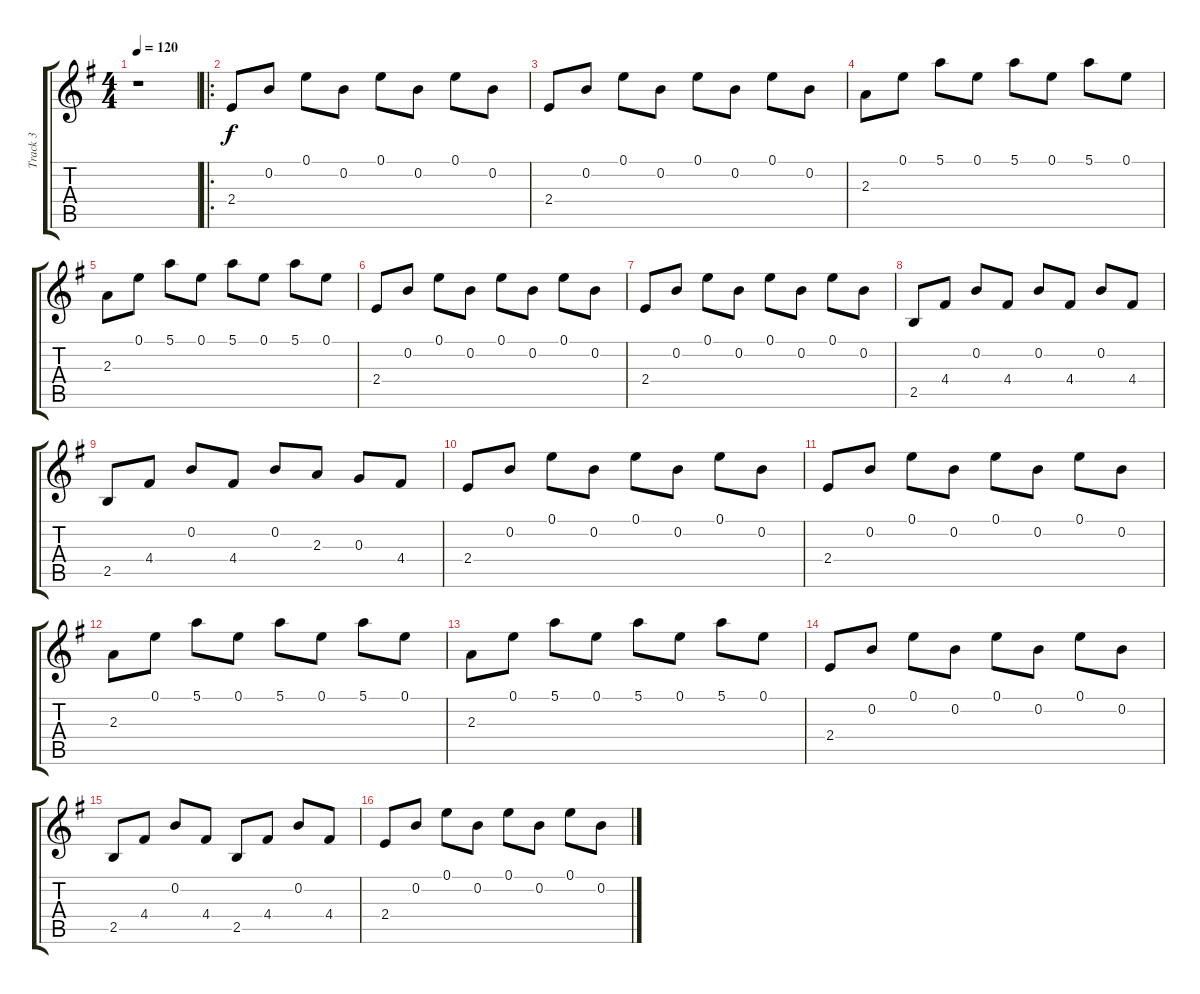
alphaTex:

\track ("Track 3" "Track 3") {instrument electricbassfinger}
\staff {score tabs}
\tuning (E4 B3 G3 D3 A2 E2) {hide}
\ts (4 4)
\tempo 120
\clef g2
\ks g
r.1{dy f instrument electricbassfinger} |
\ro
2.4.8 0.2.8 0.1.8 0.2.8 0.1.8 0.2.8 0.1.8 0.2.8 |
2.4.8 0.2.8 0.1.8 0.2.8 0.1.8 0.2.8 0.1.8 0.2.8 |
2.3.8 0.1.8 5.1.8 0.1.8 5.1.8 0.1.8 5.1.8 0.1.8 |
2.3.8 0.1.8 5.1.8 0.1.8 5.1.8 0.1.8 5.1.8 0.1.8 |
2.4.8 0.2.8 0.1.8 0.2.8 0.1.8 0.2.8 0.1.8 0.2.8 |
2.4.8 0.2.8 0.1.8 0.2.8 0.1.8 0.2.8 0.1.8 0.2.8 |
2.5.8 4.4.8 0.2.8 4.4.8 0.2.8 4.4.8 0.2.8 4.4.8 |
2.5.8 4.4.8 0.2.8 4.4.8 0.2.8 2.3.8 0.3.8 4.4.8 |
2.4.8 0.2.8 0.1.8 0.2.8 0.1.8 0.2.8 0.1.8 0.2.8 |
2.4.8 0.2.8 0.1.8 0.2.8 0.1.8 0.2.8 0.1.8 0.2.8 |
2.3.8 0.1.8 5.1.8 0.1.8 5.1.8 0.1.8 5.1.8 0.1.8 |
2.3.8 0.1.8 5.1.8 0.1.8 5.1.8 0.1.8 5.1.8 0.1.8 |
2.4.8 0.2.8 0.1.8 0.2.8 0.1.8 0.2.8 0.1.8 0.2.8 |
2.5.8 4.4.8 0.2.8 4.4.8 2.5.8 4.4.8 0.2.8 4.4.8 |
2.4.8 0.2.8 0.1.8 0.2.8 0.1.8 0.2.8 0.1.8 0.2.8
